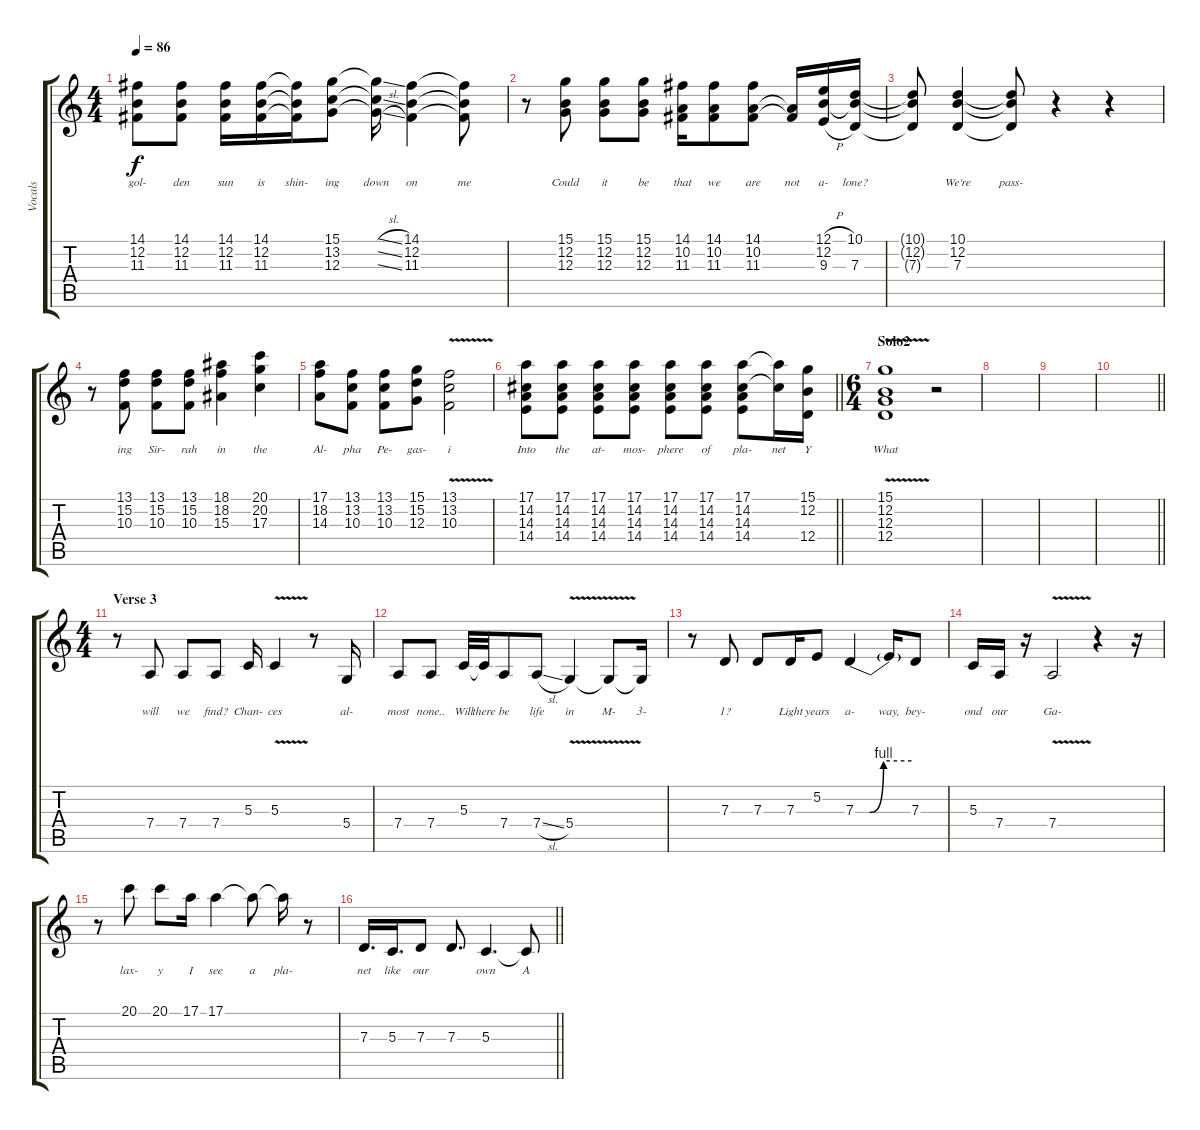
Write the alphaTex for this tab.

\track ("Vocals" "Vocals") {instrument stringensemble1}
\staff {score tabs}
\tuning (E4 B3 G3 D3 A2 E2) {hide}
\ts (4 4)
\tempo 86
\clef g2
\ks c
(14.1 12.2 11.3).8{lyrics (0 "gol-") lyrics (1 "") lyrics (2 "") lyrics (3 "") lyrics (4 "") dy f} (14.1 12.2 11.3).8{lyrics (0 "den") lyrics (1 "") lyrics (2 "") lyrics (3 "") lyrics (4 "")} (14.1 12.2 11.3).16{lyrics (0 "sun") lyrics (1 "") lyrics (2 "") lyrics (3 "") lyrics (4 "")} (14.1 12.2 11.3).16{lyrics (0 "is") lyrics (1 "") lyrics (2 "") lyrics (3 "") lyrics (4 "")} (14.1{t} 12.2{t} 11.3{t}).16{lyrics (0 "shin-") lyrics (1 "") lyrics (2 "") lyrics (3 "") lyrics (4 "")} (15.1 13.2 12.3).8{lyrics (0 "ing") lyrics (1 "") lyrics (2 "") lyrics (3 "") lyrics (4 "")} (15.1{sl t} 13.2{sl t} 12.3{sl t}).16{lyrics (0 "down") lyrics (1 "") lyrics (2 "") lyrics (3 "") lyrics (4 "")} (14.1 12.2 11.3).4{lyrics (0 "on") lyrics (1 "") lyrics (2 "") lyrics (3 "") lyrics (4 "")} (14.1{t} 12.2{t} 11.3{t}).8{lyrics (0 "me") lyrics (1 "") lyrics (2 "") lyrics (3 "") lyrics (4 "")} |
r.8 (15.1 12.2 12.3).8{lyrics (0 "Could") lyrics (1 "") lyrics (2 "") lyrics (3 "") lyrics (4 "")} (15.1 12.2 12.3).8{lyrics (0 "it") lyrics (1 "") lyrics (2 "") lyrics (3 "") lyrics (4 "")} (15.1 12.2 12.3).8{lyrics (0 "be") lyrics (1 "") lyrics (2 "") lyrics (3 "") lyrics (4 "")} (14.1 10.2 11.3).16{lyrics (0 "that") lyrics (1 "") lyrics (2 "") lyrics (3 "") lyrics (4 "")} (14.1 10.2 11.3).8{lyrics (0 "we") lyrics (1 "") lyrics (2 "") lyrics (3 "") lyrics (4 "")} (14.1 10.2 11.3).8{lyrics (0 "are") lyrics (1 "") lyrics (2 "") lyrics (3 "") lyrics (4 "")} (10.2{t} 11.3{t}).16{lyrics (0 "not") lyrics (1 "") lyrics (2 "") lyrics (3 "") lyrics (4 "")} (12.1{h} 12.2 9.3{h}).16{lyrics (0 "a-") lyrics (1 "") lyrics (2 "") lyrics (3 "") lyrics (4 "")} (10.1 12.2{t} 7.3).16{lyrics (0 "lone?") lyrics (1 "") lyrics (2 "") lyrics (3 "") lyrics (4 "")} |
(10.1{t} 12.2{t} 7.3{t}).8{lyrics (0 "") lyrics (1 "") lyrics (2 "") lyrics (3 "") lyrics (4 "")} (10.1 12.2 7.3).4{lyrics (0 "We're") lyrics (1 "") lyrics (2 "") lyrics (3 "") lyrics (4 "")} (10.1{t} 12.2{t} 7.3{t}).8{lyrics (0 "pass-") lyrics (1 "") lyrics (2 "") lyrics (3 "") lyrics (4 "")} r.4 r.4 |
r.8 (13.1 15.2 10.3).8{lyrics (0 "ing") lyrics (1 "") lyrics (2 "") lyrics (3 "") lyrics (4 "")} (13.1 15.2 10.3).8{lyrics (0 "Sir-") lyrics (1 "") lyrics (2 "") lyrics (3 "") lyrics (4 "")} (13.1 15.2 10.3).8{lyrics (0 "rah") lyrics (1 "") lyrics (2 "") lyrics (3 "") lyrics (4 "")} (18.1 18.2 15.3).4{lyrics (0 "in") lyrics (1 "") lyrics (2 "") lyrics (3 "") lyrics (4 "")} (20.1 20.2 17.3).4{lyrics (0 "the") lyrics (1 "") lyrics (2 "") lyrics (3 "") lyrics (4 "")} |
(17.1 18.2 14.3).8{lyrics (0 "Al-") lyrics (1 "") lyrics (2 "") lyrics (3 "") lyrics (4 "")} (13.1 13.2 10.3).8{lyrics (0 "pha") lyrics (1 "") lyrics (2 "") lyrics (3 "") lyrics (4 "")} (13.1 13.2 10.3).8{lyrics (0 "Pe-") lyrics (1 "") lyrics (2 "") lyrics (3 "") lyrics (4 "")} (15.1 15.2 12.3).8{lyrics (0 "gas-") lyrics (1 "") lyrics (2 "") lyrics (3 "") lyrics (4 "")} (13.1{v} 13.2{v} 10.3).2{lyrics (0 "i") lyrics (1 "") lyrics (2 "") lyrics (3 "") lyrics (4 "")} |
\barLineRight lightlight
(17.1 14.2 14.3 14.4).8{lyrics (0 "Into") lyrics (1 "") lyrics (2 "") lyrics (3 "") lyrics (4 "")} (17.1 14.2 14.3 14.4).8{lyrics (0 "the") lyrics (1 "") lyrics (2 "") lyrics (3 "") lyrics (4 "")} (17.1 14.2 14.3 14.4).8{lyrics (0 "at-") lyrics (1 "") lyrics (2 "") lyrics (3 "") lyrics (4 "")} (17.1 14.2 14.3 14.4).8{lyrics (0 "mos-") lyrics (1 "") lyrics (2 "") lyrics (3 "") lyrics (4 "")} (17.1 14.2 14.3 14.4).8{lyrics (0 "phere") lyrics (1 "") lyrics (2 "") lyrics (3 "") lyrics (4 "")} (17.1 14.2 14.3 14.4).8{lyrics (0 "of") lyrics (1 "") lyrics (2 "") lyrics (3 "") lyrics (4 "")} (17.1 14.2 14.3 14.4).8{lyrics (0 "pla-") lyrics (1 "") lyrics (2 "") lyrics (3 "") lyrics (4 "")} (17.1{t} 14.2{t}).16{lyrics (0 "net") lyrics (1 "") lyrics (2 "") lyrics (3 "") lyrics (4 "")} (15.1 12.2 12.4).16{lyrics (0 "Y") lyrics (1 "") lyrics (2 "") lyrics (3 "") lyrics (4 "")} |
\ts (6 4)
\section ("" "Solo2")
(15.1{v} 12.2{v} 12.3 12.4).1{lyrics (0 "What") lyrics (1 "") lyrics (2 "") lyrics (3 "") lyrics (4 "")} r.2 |
|
|
\barLineRight lightlight
|
\ts (4 4)
\section ("" "Verse 3")
r.8 7.4.8{lyrics (0 "will") lyrics (1 "") lyrics (2 "") lyrics (3 "") lyrics (4 "")} 7.4.8{lyrics (0 "we") lyrics (1 "") lyrics (2 "") lyrics (3 "") lyrics (4 "")} 7.4.8{lyrics (0 "find?") lyrics (1 "") lyrics (2 "") lyrics (3 "") lyrics (4 "")} 5.3.16{lyrics (0 "Chan-") lyrics (1 "") lyrics (2 "") lyrics (3 "") lyrics (4 "")} 5.3{v}.4{lyrics (0 "ces") lyrics (1 "") lyrics (2 "") lyrics (3 "") lyrics (4 "")} r.8 5.4.16{lyrics (0 "al-") lyrics (1 "") lyrics (2 "") lyrics (3 "") lyrics (4 "")} |
7.4.8{lyrics (0 "most") lyrics (1 "") lyrics (2 "") lyrics (3 "") lyrics (4 "")} 7.4.8{lyrics (0 "none..") lyrics (1 "") lyrics (2 "") lyrics (3 "") lyrics (4 "")} 5.3.32{lyrics (0 "Will") lyrics (1 "") lyrics (2 "") lyrics (3 "") lyrics (4 "")} 5.3{t}.32{lyrics (0 "there") lyrics (1 "") lyrics (2 "") lyrics (3 "") lyrics (4 "")} 7.4.8{lyrics (0 "be") lyrics (1 "") lyrics (2 "") lyrics (3 "") lyrics (4 "")} 7.4{sl}.8{lyrics (0 "life") lyrics (1 "") lyrics (2 "") lyrics (3 "") lyrics (4 "")} 5.4{v}.4{lyrics (0 "in") lyrics (1 "") lyrics (2 "") lyrics (3 "") lyrics (4 "")} 5.4{t}.8{lyrics (0 "M-") lyrics (1 "") lyrics (2 "") lyrics (3 "") lyrics (4 "")} 5.4{t}.16{lyrics (0 "3-") lyrics (1 "") lyrics (2 "") lyrics (3 "") lyrics (4 "")} |
r.8 7.3.8{lyrics (0 "1?") lyrics (1 "") lyrics (2 "") lyrics (3 "") lyrics (4 "")} 7.3.8{lyrics (0 "") lyrics (1 "") lyrics (2 "") lyrics (3 "") lyrics (4 "")} 7.3.16{lyrics (0 "Light") lyrics (1 "") lyrics (2 "") lyrics (3 "") lyrics (4 "")} 5.2.8{lyrics (0 "years") lyrics (1 "") lyrics (2 "") lyrics (3 "") lyrics (4 "")} 7.3{be (custom 0 0 15 0 30 4 60 4)}.4{lyrics (0 "a-") lyrics (1 "") lyrics (2 "") lyrics (3 "") lyrics (4 "")} 7.3{t}.16{lyrics (0 "way,") lyrics (1 "") lyrics (2 "") lyrics (3 "") lyrics (4 "")} 7.3.8{lyrics (0 "bey-") lyrics (1 "") lyrics (2 "") lyrics (3 "") lyrics (4 "")} |
5.3.16{lyrics (0 "ond") lyrics (1 "") lyrics (2 "") lyrics (3 "") lyrics (4 "")} 7.4.16{lyrics (0 "our") lyrics (1 "") lyrics (2 "") lyrics (3 "") lyrics (4 "")} r.16 7.4{v}.2{lyrics (0 "Ga-") lyrics (1 "") lyrics (2 "") lyrics (3 "") lyrics (4 "")} r.4 r.16 |
r.8 20.1.8{lyrics (0 "lax-") lyrics (1 "") lyrics (2 "") lyrics (3 "") lyrics (4 "")} 20.1.8{lyrics (0 "y") lyrics (1 "") lyrics (2 "") lyrics (3 "") lyrics (4 "")} 17.1.16{lyrics (0 "I") lyrics (1 "") lyrics (2 "") lyrics (3 "") lyrics (4 "")} 17.1.4{lyrics (0 "see") lyrics (1 "") lyrics (2 "") lyrics (3 "") lyrics (4 "")} 17.1{t}.8{lyrics (0 "a") lyrics (1 "") lyrics (2 "") lyrics (3 "") lyrics (4 "")} 17.1{t}.16{lyrics (0 "pla-") lyrics (1 "") lyrics (2 "") lyrics (3 "") lyrics (4 "")} r.8 |
\barLineRight lightlight
7.3.16{d lyrics (0 "net") lyrics (1 "") lyrics (2 "") lyrics (3 "") lyrics (4 "")} 5.3.16{d lyrics (0 "like") lyrics (1 "") lyrics (2 "") lyrics (3 "") lyrics (4 "")} 7.3.8{lyrics (0 "our") lyrics (1 "") lyrics (2 "") lyrics (3 "") lyrics (4 "")} 7.3.8{d lyrics (0 "") lyrics (1 "") lyrics (2 "") lyrics (3 "") lyrics (4 "")} 5.3.4{d lyrics (0 "own") lyrics (1 "") lyrics (2 "") lyrics (3 "") lyrics (4 "")} 5.3{t}.8{lyrics (0 "A") lyrics (1 "") lyrics (2 "") lyrics (3 "") lyrics (4 "")}
